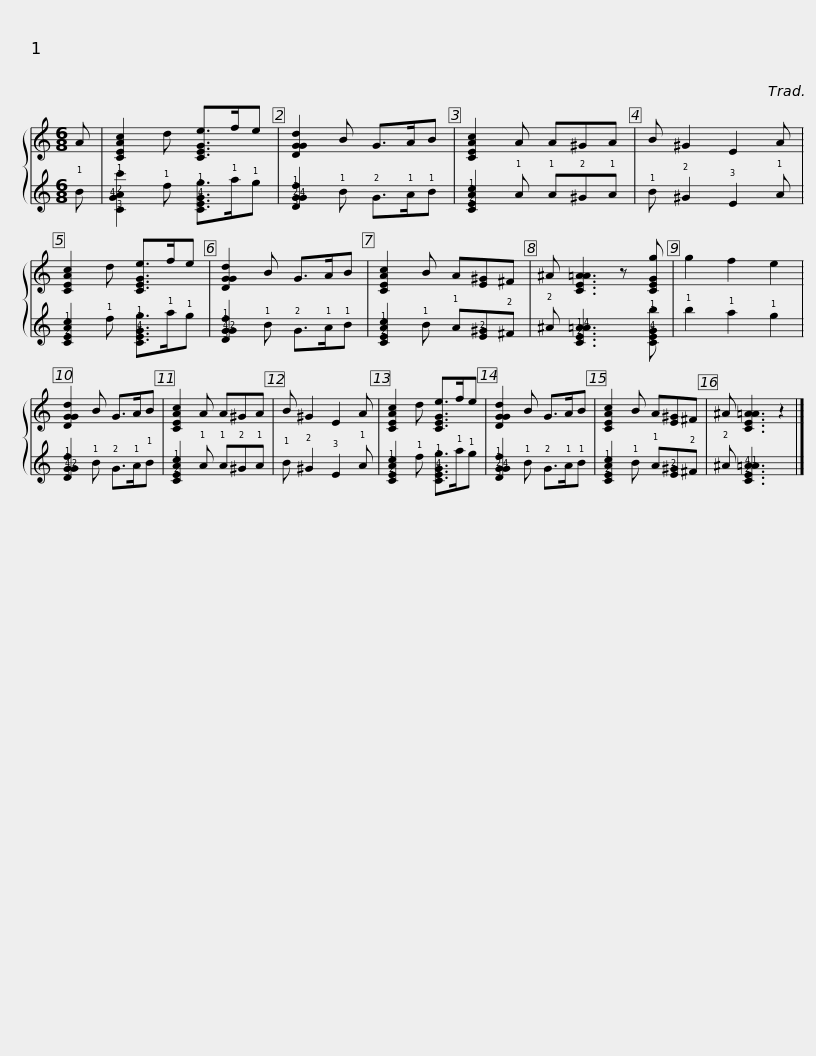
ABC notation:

X:1
%%score { 1 | 2 }
L:1/8
M:6/8
I:linebreak $
K:C
V:1 treble
V:2 tab stafflines=4 strings="G4,C4,E4,A4 "
V:1
 A | [CEAc]2 d [CEGe]>fe | [DGGd]2 B G>AB | [CEAc]2 A A^GA | B ^G2 E2 A |$ %5
 [CEAc]2 d [CEGe]>fe | [DGGd]2 B G>AB | [CEAc]2 B A[E^G]^F | ^A [CE=AA]3 z [CEGg] | g2 f2 e2 |$ %10
 [DGGd]2 B G>AB | [CEAc]2 A A^GA | B ^G2 E2 A | [CEAc]2 d [CEGe]>fe | [DGGd]2 B G>AB |$ %15
 [CEAc]2 B A[E^G]^F | ^A [CE=AA]3 z2 |] %17
V:2
 !1!B | [!3!C!2!A!4!G!1!a]2 !1!d [!3!C!2!E!4!G!1!e]>!1!f!1!e | [!3!D!2!G!4!G!1!d]2 !1!B !2!G>!1!A!1!B | [!3!C!2!E!4!A!1!c]2 !1!A !1!A!2!^G!1!A | !1!B !2!^G2 !3!E2 !1!A |$ %5
 [!3!C!2!E!4!A!1!c]2 !1!d [!3!C!2!E!4!G!1!e]>!1!f!1!e | [!3!D!4!G!2!G!1!d]2 !1!B !2!G>!1!A!1!B | [!3!C!2!E!4!A!1!c]2 !1!B !1!A[!3!E!2!^G]!2!^F | !2!^A [!3!C!2!E!1!=A!4!A]3 x [!3!C!2!E!4!G!1!g] | !1!g2 !1!f2 !1!e2 |$ %10
 [!3!D!4!G!2!G!1!d]2 !1!B !2!G>!1!A!1!B | [!3!C!2!E!4!A!1!c]2 !1!A !1!A!2!^G!1!A | !1!B !2!^G2 !3!E2 !1!A | [!3!C!2!E!4!A!1!c]2 !1!d [!3!C!2!E!4!G!1!e]>!1!f!1!e | [!3!D!2!G!4!G!1!d]2 !1!B !2!G>!1!A!1!B |$ %15
 [!3!C!2!E!4!A!1!c]2 !1!B !1!A[!3!E!2!^G]!2!^F | !2!^A [!3!C!2!E!4!=A!1!A]3 x2 |] %17
